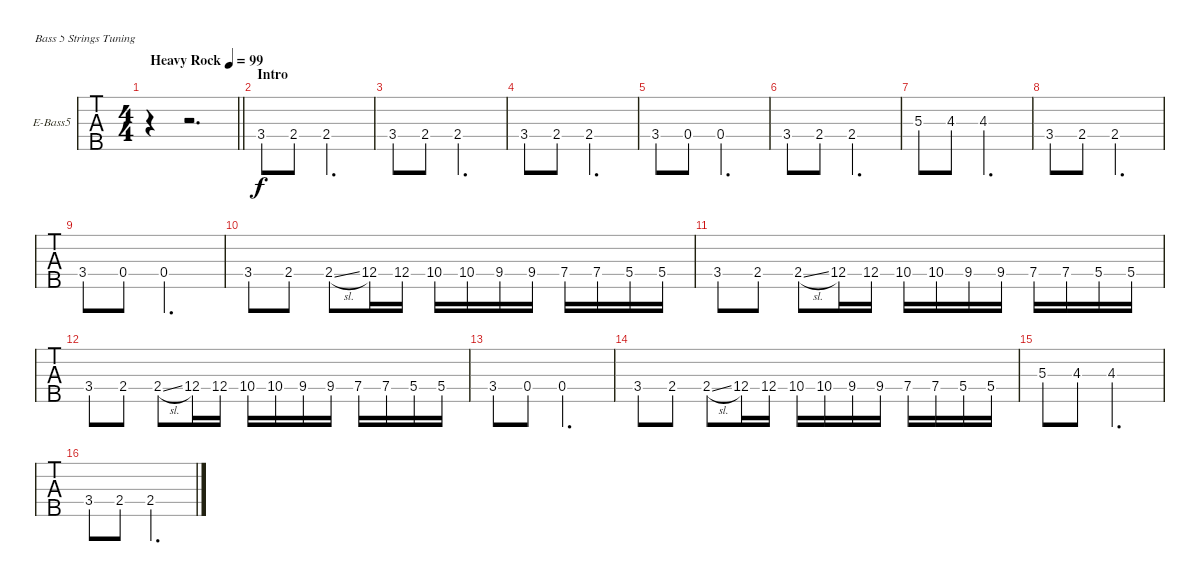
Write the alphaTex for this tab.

\bracketExtendMode groupsimilarinstruments
\firstSystemTrackNameOrientation horizontal
\otherSystemsTrackNameOrientation horizontal
\track ("Bass" "E-Bass5") {instrument slapbass2}
\staff {tabs}
\tuning (G2 D2 A1 E1 B0)
\ts (4 4)
\beaming (8 2 2 2 2)
\tempo (99 "Heavy Rock")
\clef f4
\barLineRight lightlight
\ks c
r.4{dy f instrument slapbass2} r.2{d} |
\section ("" "Intro")
3.4.8 2.4{st}.8 2.4.2{d} |
3.4.8 2.4{st}.8 2.4.2{d} |
3.4.8 2.4{st}.8 2.4.2{d} |
3.4.8 0.4{st}.8 0.4.2{d} |
3.4.8 2.4{st}.8 2.4.2{d} |
5.3.8 4.3{st}.8 4.3.2{d} |
3.4.8 2.4{st}.8 2.4.2{d} |
3.4.8 0.4{st}.8 0.4.2{d} |
3.4.8 2.4{st}.8 2.4{sl}.8 12.4.16 12.4.16 10.4.16 10.4.16 9.4.16 9.4.16 7.4.16 7.4.16 5.4.16 5.4.16 |
3.4.8 2.4{st}.8 2.4{sl}.8 12.4.16 12.4.16 10.4.16 10.4.16 9.4.16 9.4.16 7.4.16 7.4.16 5.4.16 5.4.16 |
3.4.8 2.4{st}.8 2.4{sl}.8 12.4.16 12.4.16 10.4.16 10.4.16 9.4.16 9.4.16 7.4.16 7.4.16 5.4.16 5.4.16 |
3.4.8 0.4{st}.8 0.4.2{d} |
3.4.8 2.4{st}.8 2.4{sl}.8 12.4.16 12.4.16 10.4.16 10.4.16 9.4.16 9.4.16 7.4.16 7.4.16 5.4.16 5.4.16 |
5.3.8 4.3{st}.8 4.3.2{d} |
3.4.8 2.4{st}.8 2.4.2{d}
